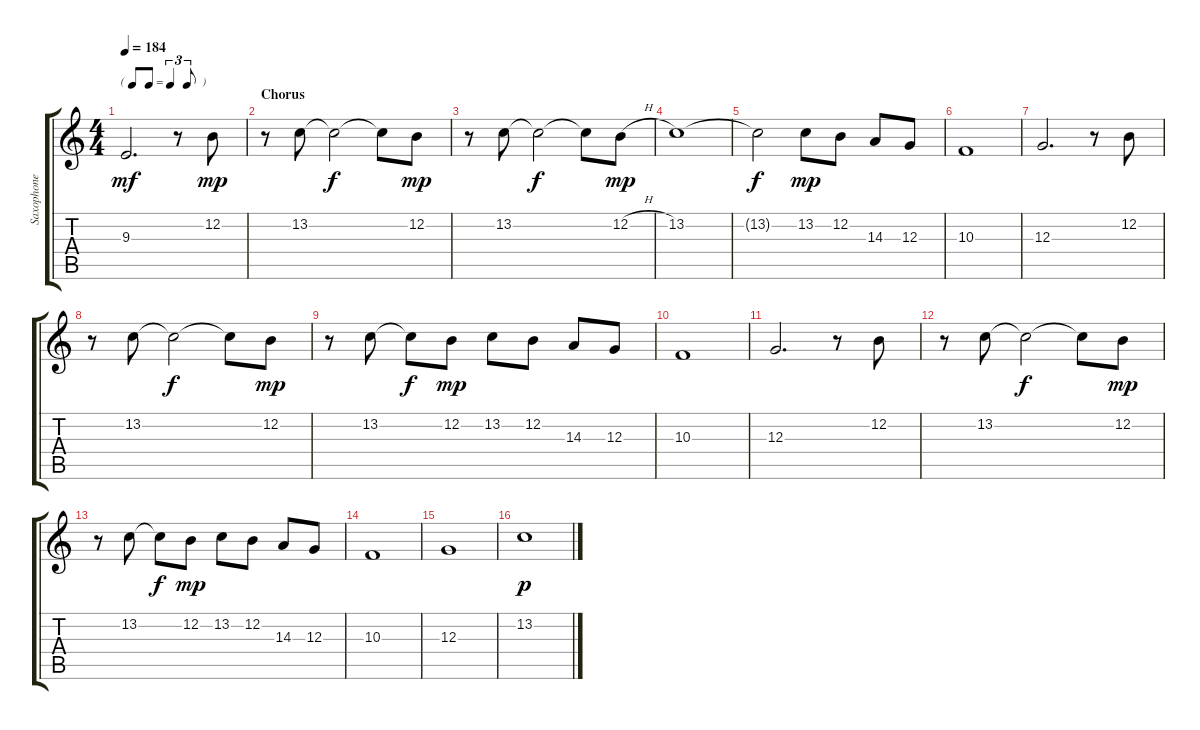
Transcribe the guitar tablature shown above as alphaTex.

\track ("Saxophone" "Saxophone") {instrument altosax}
\staff {score tabs}
\tuning (E4 B3 G3 D3 A2 E2) {hide}
\ts (4 4)
\tf triplet8th
\tempo 184
\clef g2
\ks c
9.3.2{d dy mf} r.8 12.2.8{dy mp volume 12 balance 14} |
\section ("" "Chorus")
r.8 13.2.8 13.2{t}.2{dy f} 13.2{t}.8 12.2.8{dy mp} |
r.8 13.2.8 13.2{t}.2{dy f} 13.2{t}.8 12.2{h}.8{dy mp} |
13.2.1 |
13.2{t}.2{dy f} 13.2.8{dy mp} 12.2.8 14.3.8 12.3.8 |
10.3.1 |
12.3.2{d} r.8 12.2.8 |
r.8 13.2.8 13.2{t}.2{dy f} 13.2{t}.8 12.2.8{dy mp} |
r.8 13.2.8 13.2{t}.8{dy f} 12.2.8{dy mp} 13.2.8 12.2.8 14.3.8 12.3.8 |
10.3.1 |
12.3.2{d} r.8 12.2.8 |
r.8 13.2.8 13.2{t}.2{dy f} 13.2{t}.8 12.2.8{dy mp} |
r.8 13.2.8 13.2{t}.8{dy f} 12.2.8{dy mp} 13.2.8 12.2.8 14.3.8 12.3.8 |
10.3.1 |
12.3.1 |
13.2.1{dy p}
